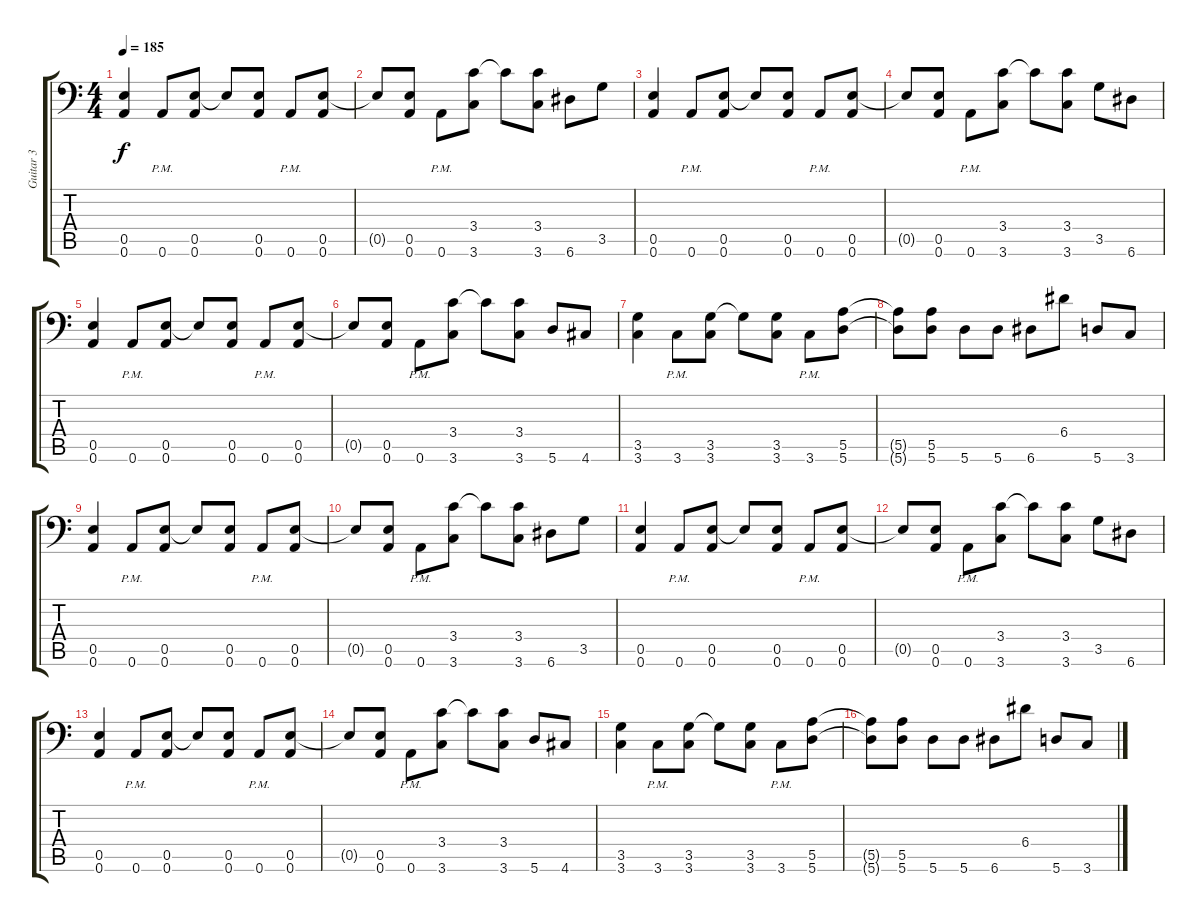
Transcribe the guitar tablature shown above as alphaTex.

\track ("Guitar 3" "Guitar 3") {instrument distortionguitar}
\staff {score tabs}
\tuning (B3 Gb3 D3 A2 E2 A1) {hide}
\ts (4 4)
\tempo 185
\clef f4
\ks c
(0.5 0.6).4{dy f instrument distortionguitar} 0.6{pm}.8{instrument overdrivenguitar} (0.5 0.6).8 0.5{t}.8 (0.5 0.6).8 0.6{pm}.8 (0.5 0.6).8 |
0.5{t}.8 (0.5 0.6).8 0.6{pm}.8 (3.4 3.6).8 3.4{t}.8 (3.4 3.6).8 6.6.8 3.5.8 |
(0.5 0.6).4{instrument distortionguitar} 0.6{pm}.8{instrument overdrivenguitar} (0.5 0.6).8 0.5{t}.8 (0.5 0.6).8 0.6{pm}.8 (0.5 0.6).8 |
0.5{t}.8 (0.5 0.6).8 0.6{pm}.8 (3.4 3.6).8 3.4{t}.8 (3.4 3.6).8 3.5.8 6.6.8 |
(0.5 0.6).4{instrument overdrivenguitar} 0.6{pm}.8{instrument overdrivenguitar} (0.5 0.6).8 0.5{t}.8 (0.5 0.6).8 0.6{pm}.8 (0.5 0.6).8 |
0.5{t}.8 (0.5 0.6).8 0.6{pm}.8 (3.4 3.6).8 3.4{t}.8 (3.4 3.6).8 5.6.8 4.6.8 |
(3.5 3.6).4{instrument distortionguitar} 3.6{pm}.8{instrument overdrivenguitar} (3.5 3.6).8 3.5{t}.8 (3.5 3.6).8 3.6{pm}.8 (5.5 5.6).8{instrument overdrivenguitar} |
(5.5{t} 5.6{t}).8 (5.5 5.6).8{instrument overdrivenguitar} 5.6.8 5.6.8 6.6.8 6.4.8 5.6.8 3.6.8 |
(0.5 0.6).4{instrument distortionguitar} 0.6{pm}.8 (0.5 0.6).8 0.5{t}.8 (0.5 0.6).8 0.6{pm}.8 (0.5 0.6).8 |
0.5{t}.8 (0.5 0.6).8 0.6{pm}.8 (3.4 3.6).8 3.4{t}.8 (3.4 3.6).8 6.6.8 3.5.8 |
(0.5 0.6).4 0.6{pm}.8 (0.5 0.6).8 0.5{t}.8 (0.5 0.6).8 0.6{pm}.8 (0.5 0.6).8 |
0.5{t}.8 (0.5 0.6).8 0.6{pm}.8 (3.4 3.6).8 3.4{t}.8 (3.4 3.6).8 3.5.8 6.6.8 |
(0.5 0.6).4 0.6{pm}.8 (0.5 0.6).8 0.5{t}.8 (0.5 0.6).8 0.6{pm}.8 (0.5 0.6).8 |
0.5{t}.8 (0.5 0.6).8 0.6{pm}.8 (3.4 3.6).8 3.4{t}.8 (3.4 3.6).8 5.6.8 4.6.8 |
(3.5 3.6).4 3.6{pm}.8 (3.5 3.6).8 3.5{t}.8 (3.5 3.6).8 3.6{pm}.8 (5.5 5.6).8 |
(5.5{t} 5.6{t}).8 (5.5 5.6).8 5.6.8 5.6.8 6.6.8 6.4.8 5.6.8 3.6.8
